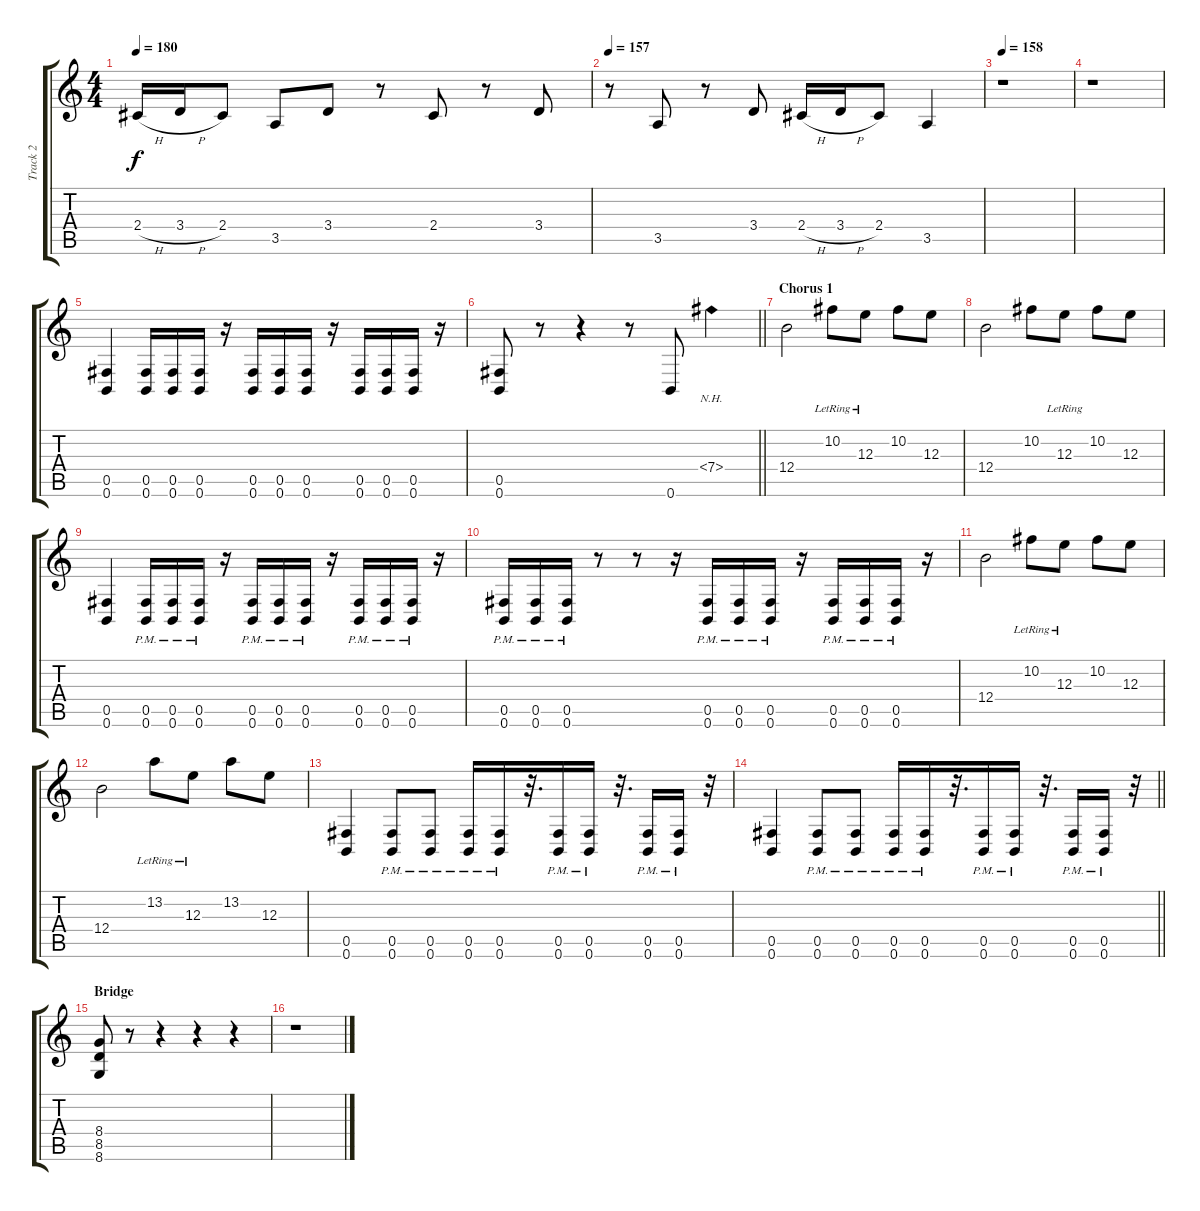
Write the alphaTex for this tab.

\track ("Track 2" "Track 2") {instrument distortionguitar}
\staff {score tabs}
\tuning (Db4 Ab3 E3 B2 Gb2 B1) {hide}
\ts (4 4)
\tempo 180
\clef g2
\ks c
2.4{h}.16{dy f} 3.4{h}.16 2.4.8 3.5.8 3.4.8 r.8 2.4.8 r.8 3.4.8 |
\tempo 157
r.8 3.5.8 r.8 3.4.8 2.4{h}.16 3.4{h}.16 2.4.8 3.5.4 |
\tempo 158
r.1 |
r.1 |
(0.5 0.6).4 (0.5 0.6).16 (0.5 0.6).16 (0.5 0.6).16 r.16 (0.5 0.6).16 (0.5 0.6).16 (0.5 0.6).16 r.16 (0.5 0.6).16 (0.5 0.6).16 (0.5 0.6).16 r.16 |
\barLineRight lightlight
(0.5 0.6).8 r.8 r.4 r.8 0.6.8 7.4{nh}.4 |
\section ("" "Chorus 1")
12.4.2 10.2{lr}.8 12.3{lr}.8 10.2.8 12.3.8 |
12.4.2 10.2.8 12.3{lr}.8 10.2.8 12.3.8 |
(0.5 0.6).4 (0.5{pm} 0.6{pm}).16 (0.5{pm} 0.6{pm}).16 (0.5{pm} 0.6{pm}).16 r.16 (0.5{pm} 0.6{pm}).16 (0.5{pm} 0.6{pm}).16 (0.5{pm} 0.6{pm}).16 r.16 (0.5{pm} 0.6{pm}).16 (0.5{pm} 0.6{pm}).16 (0.5{pm} 0.6{pm}).16 r.16 |
(0.5{pm} 0.6{pm}).16 (0.5{pm} 0.6{pm}).16 (0.5{pm} 0.6{pm}).16 r.8 r.8 r.16 (0.5{pm} 0.6{pm}).16 (0.5{pm} 0.6{pm}).16 (0.5{pm} 0.6{pm}).16 r.16 (0.5{pm} 0.6{pm}).16 (0.5{pm} 0.6{pm}).16 (0.5{pm} 0.6{pm}).16 r.16 |
12.4.2 10.2{lr}.8 12.3{lr}.8 10.2.8 12.3.8 |
12.4.2 13.2{lr}.8 12.3{lr}.8 13.2.8 12.3.8 |
(0.5 0.6).4 (0.5{pm} 0.6{pm}).8 (0.5{pm} 0.6{pm}).8 (0.5{pm} 0.6{pm}).16 (0.5{pm} 0.6{pm}).16 r.32{d} (0.5{pm} 0.6{pm}).16 (0.5{pm} 0.6{pm}).16 r.32{d} (0.5{pm} 0.6{pm}).16 (0.5{pm} 0.6{pm}).16 r.32 |
\barLineRight lightlight
(0.5 0.6).4 (0.5{pm} 0.6{pm}).8 (0.5{pm} 0.6{pm}).8 (0.5{pm} 0.6{pm}).16 (0.5{pm} 0.6{pm}).16 r.32{d} (0.5{pm} 0.6{pm}).16 (0.5{pm} 0.6{pm}).16 r.32{d} (0.5{pm} 0.6{pm}).16 (0.5{pm} 0.6{pm}).16 r.32 |
\section ("" "Bridge")
(8.4 8.5 8.6).8 r.8 r.4 r.4 r.4 |
r.1
